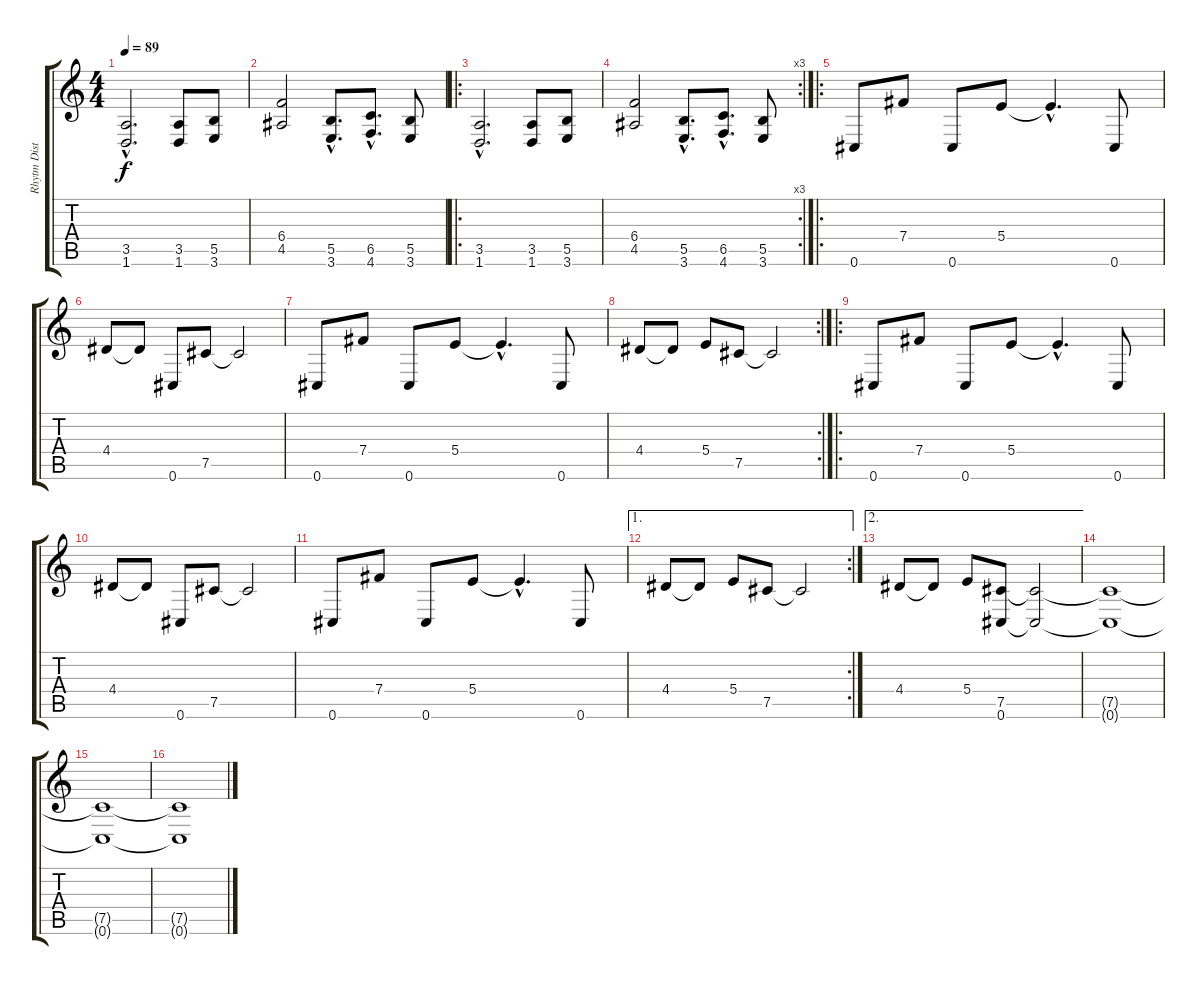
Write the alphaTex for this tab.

\track ("Rhytm Dist." "Rhytm Dist") {instrument distortionguitar}
\staff {score tabs}
\tuning (Db4 Ab3 E3 B2 Gb2 Db2) {hide}
\ts (4 4)
\tempo 89
\clef g2
\ks c
(3.5{hac} 1.6{hac}).2{d dy f} (3.5 1.6).8 (5.5 3.6).8 |
(6.4 4.5).2 (5.5{hac} 3.6{hac}).8{d} (6.5{hac} 4.6{hac}).8{d} (5.5 3.6).8 |
\ro
(3.5{hac} 1.6{hac}).2{d} (3.5 1.6).8 (5.5 3.6).8 |
\rc 3
(6.4 4.5).2 (5.5{hac} 3.6{hac}).8{d} (6.5{hac} 4.6{hac}).8{d} (5.5 3.6).8 |
\ro
0.6.8 7.4.8 0.6.8 5.4.8 5.4{hac t}.4{d} 0.6.8 |
4.4.8 4.4{t}.8 0.6.8 7.5.8 7.5{t}.2 |
0.6.8 7.4.8 0.6.8 5.4.8 5.4{hac t}.4{d} 0.6.8 |
\rc 2
4.4.8 4.4{t}.8 5.4.8 7.5.8 7.5{t}.2 |
\ro
0.6.8 7.4.8 0.6.8 5.4.8 5.4{hac t}.4{d} 0.6.8 |
4.4.8 4.4{t}.8 0.6.8 7.5.8 7.5{t}.2 |
0.6.8 7.4.8 0.6.8 5.4.8 5.4{hac t}.4{d} 0.6.8 |
\ae 1
\rc 2
4.4.8 4.4{t}.8 5.4.8 7.5.8 7.5{t}.2 |
\ae 2
4.4.8 4.4{t}.8 5.4.8 (7.5 0.6).8 (7.5{t} 0.6{t}).2 |
(7.5{t} 0.6{t}).1 |
(7.5{t} 0.6{t}).1 |
(7.5{t} 0.6{t}).1
